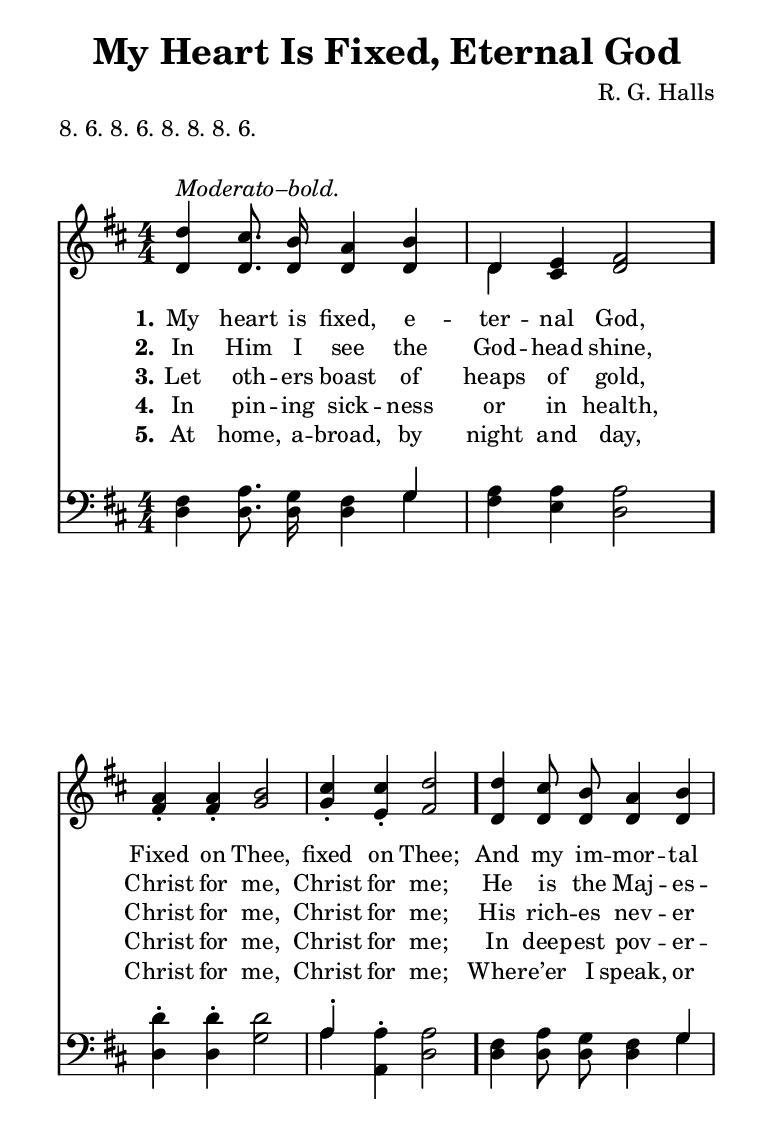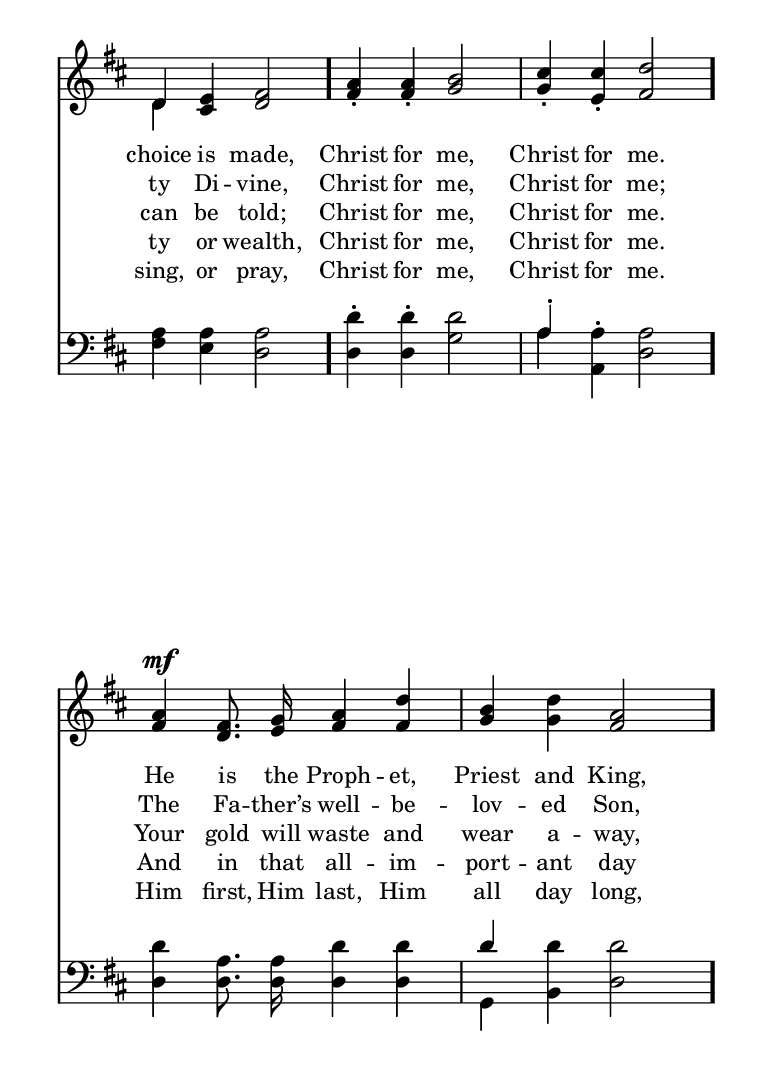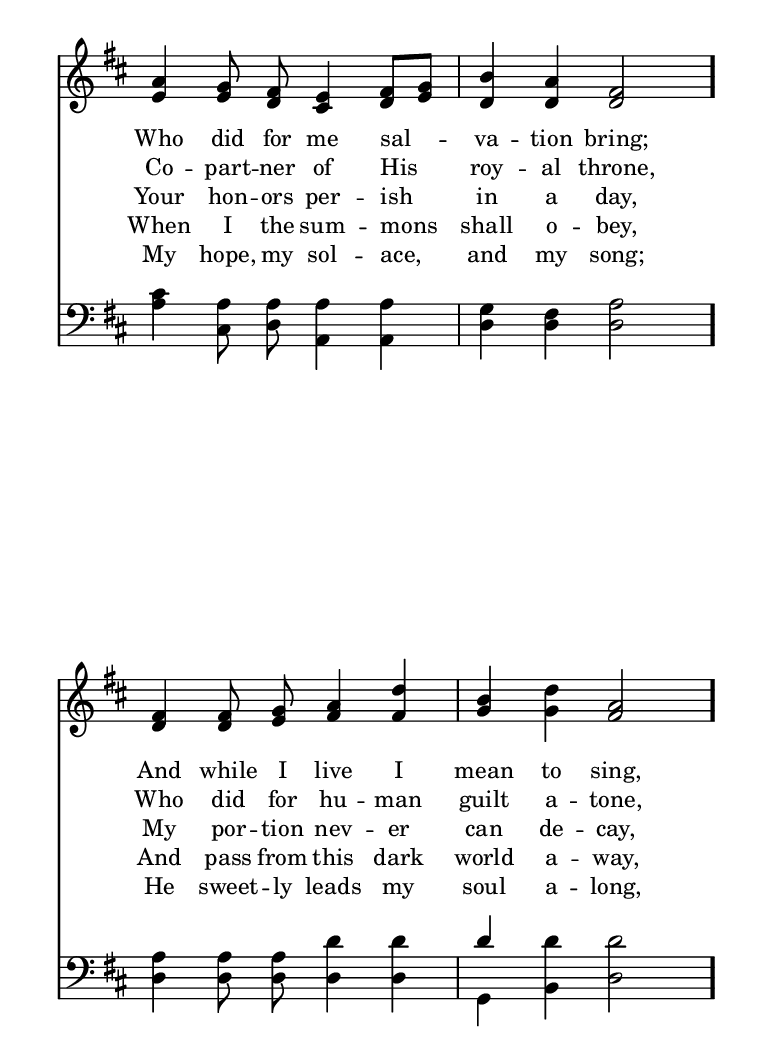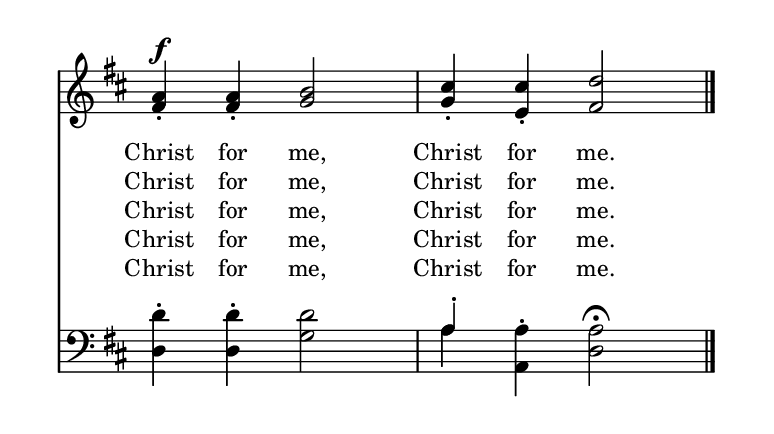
\include "common/global.ily"
\paper {
  \include "common/paper.ily"
}

\header{
  hymnnumber = "243"
  title = "My Heart Is Fixed, Eternal God"
  tunename = "Christ For Me"
  meter = "8. 6. 8. 6. 8. 8. 8. 6."
  poet = ""
  composer = "R. G. Halls"
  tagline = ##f
}

ta = { \tempo 4=80 }
tb = { \tempo 4=40 }

patternA = { \ta c4 c8. c16 c4 c | c c c2 }
patternB = { \ta c4 c4 c2 }
patternC = { \ta c4 c8 c c4 c | c4 c c2 }
patternD = { \ta c4 c8 c c4 c8[ c8] | c4 c c2 }
patternE = { \ta c4 c4 c2 | c4 c4 \tb c2\fermata }

global = {
  \include "common/overrides.ily"
  \override Staff.TimeSignature.style = #'numbered
  \time 4/4
  \override Score.MetronomeMark.transparent = ##t % hide all fermata changes too
  \ta
  \key d \major
  \autoBeamOff
}

notesSoprano = {
\global
\relative c'' {

  \changePitch \patternA { d^\markup{\italic{Moderato–bold.}} cis b a b | d, e fis }
  \changePitch \patternB { a a b | cis cis d }
  \changePitch \patternC { d cis b a b | d, e fis }
  \changePitch \patternB { a a b | cis cis d }

  \changePitch \patternA { a^\mf fis g a d | b d a }
  \changePitch \patternD { a g fis e fis g | b a fis }
  \changePitch \patternC { fis fis g a d | b d a }
  \changePitch \patternB { a^\f a b | cis cis d }

  \bar "|."

}
}

notesAlto = {
\global
\relative e' {

  \changePitch \patternA { d d d d d | d cis d }
  \changePitch \patternB { fis\staccato fis\staccato g | g\staccato e\staccato fis }
  \changePitch \patternC { d d d d d | d cis d }
  \changePitch \patternB { fis\staccato fis\staccato g | g\staccato e\staccato fis }

  \changePitch \patternA { fis d e fis fis | g g fis }
  \changePitch \patternD { e e d cis d e | d d d }
  \changePitch \patternC { d d e fis fis | g g fis }
  \changePitch \patternB { fis\staccato fis\staccato g | g\staccato e\staccato fis }

}
}

notesTenor = {
\global
\relative a {

  \changePitch \patternA { fis a g fis g | a a a }
  \changePitch \patternB { d\staccato d\staccato d | a\staccato a\staccato a }
  \changePitch \patternC { fis a g fis g | a a a }
  \changePitch \patternB { d\staccato d\staccato d | a\staccato a\staccato a }

  \changePitch \patternA { d a a d d | d d d }
  \changePitch \patternC { cis a a a a | g fis a }
  \changePitch \patternC { a a a d d | d d d }
  \changePitch \patternB { d\staccato d\staccato d | a\staccato a\staccato a }

}
}

notesBass = {
\global
\relative f {

  \changePitch \patternA { d d d d g | fis e d }
  \changePitch \patternB { d d g | a a, d }
  \changePitch \patternC { d d d d g | fis e d }
  \changePitch \patternB { d d g | a a, d }

  \changePitch \patternA { d d d d d | g, b d }
  \changePitch \patternC { a' cis, d a a | d d d }
  \changePitch \patternC { d d d d d | g, b d }
  \changePitch \patternE { d d g | a a, d }

}
}

wordsA = \lyricmode {
\set stanza = "1."

My heart is fixed, e -- ter -- nal God, \bar "."
Fixed on Thee, fixed on Thee; \bar "."
And my im -- mor -- tal choice is made, \bar "."
Christ for me, Christ for me. \bar "."
He is the Proph -- et, Priest and King, \bar "."
Who did for me sal -- va -- tion bring; \bar "."
And while I live I mean to sing, \bar "."
Christ for me, Christ for me. \bar "."

}

wordsB = \lyricmode {
\set stanza = "2."

In Him I see the God -- head shine,
Christ for me, Christ for me;
He is the Maj -- es -- ty Di -- vine,
Christ for me, Christ for me;
The Fa -- ther’s well -- be -- lov -- ed Son,
Co -- part -- ner of His roy -- al throne,
Who did for hu -- man guilt a -- tone,
Christ for me, Christ for me.

}

wordsC = \lyricmode {
\set stanza = "3."

Let oth -- ers boast of heaps of gold,
Christ for me, Christ for me;
His rich -- es nev -- er can be told;
Christ for me, Christ for me.
Your gold will waste and wear a -- way,
Your hon -- ors per -- ish in a day,
My por -- tion nev -- er can de -- cay,
Christ for me, Christ for me.

}

wordsD = \lyricmode {
\set stanza = "4."

In pin -- ing sick -- ness or in health,
Christ for me, Christ for me;
In deep -- est pov -- er -- ty or wealth,
Christ for me, Christ for me.
And in that all -- im -- port -- ant day
When I the sum -- mons shall o -- bey,
And pass from this dark world a -- way,
Christ for me, Christ for me.

}

wordsE = \lyricmode {
\set stanza = "5."

At home, a -- broad, by night and day,
Christ for me, Christ for me;
Wher -- e’er I speak, or sing, or pray,
Christ for me, Christ for me.
Him first, Him last, Him all day long,
My hope, my sol -- ace, and my song;
He sweet -- ly leads my soul a -- long,
Christ for me, Christ for me.

}

\score {
  \context ChoirStaff <<
    \context Staff = upper <<
      \set ChoirStaff.systemStartDelimiter = #'SystemStartBar
      \partcombine #'(2 . 9) \notesSoprano \notesAlto
      \context NullVoice = sopranos { \voiceOne << \notesSoprano >> }
      \context NullVoice = altos { \voiceTwo << \notesAlto >> }
      \context Lyrics = one   \lyricsto sopranos \wordsA
      \context Lyrics = two   \lyricsto sopranos \wordsB
      \context Lyrics = three \lyricsto sopranos \wordsC
      \context Lyrics = four  \lyricsto sopranos \wordsD
      \context Lyrics = five  \lyricsto sopranos \wordsE
    >>
    \context Staff = men <<
      \clef bass
      \partcombine #'(2 . 9) \notesTenor \notesBass
      \context NullVoice = tenors { \voiceOne << \notesTenor >> }
      \context NullVoice = basses { \voiceTwo << \notesBass >> }
    >>
  >>
  \layout {
    \include "common/layout.ily"
  }
  \midi{
    \include "common/midi.ily"
  }
}

\version "2.19.49"  % necessary for upgrading to future LilyPond versions.

% vi:set et ts=2 sw=2 ai nocindent syntax=lilypond:
